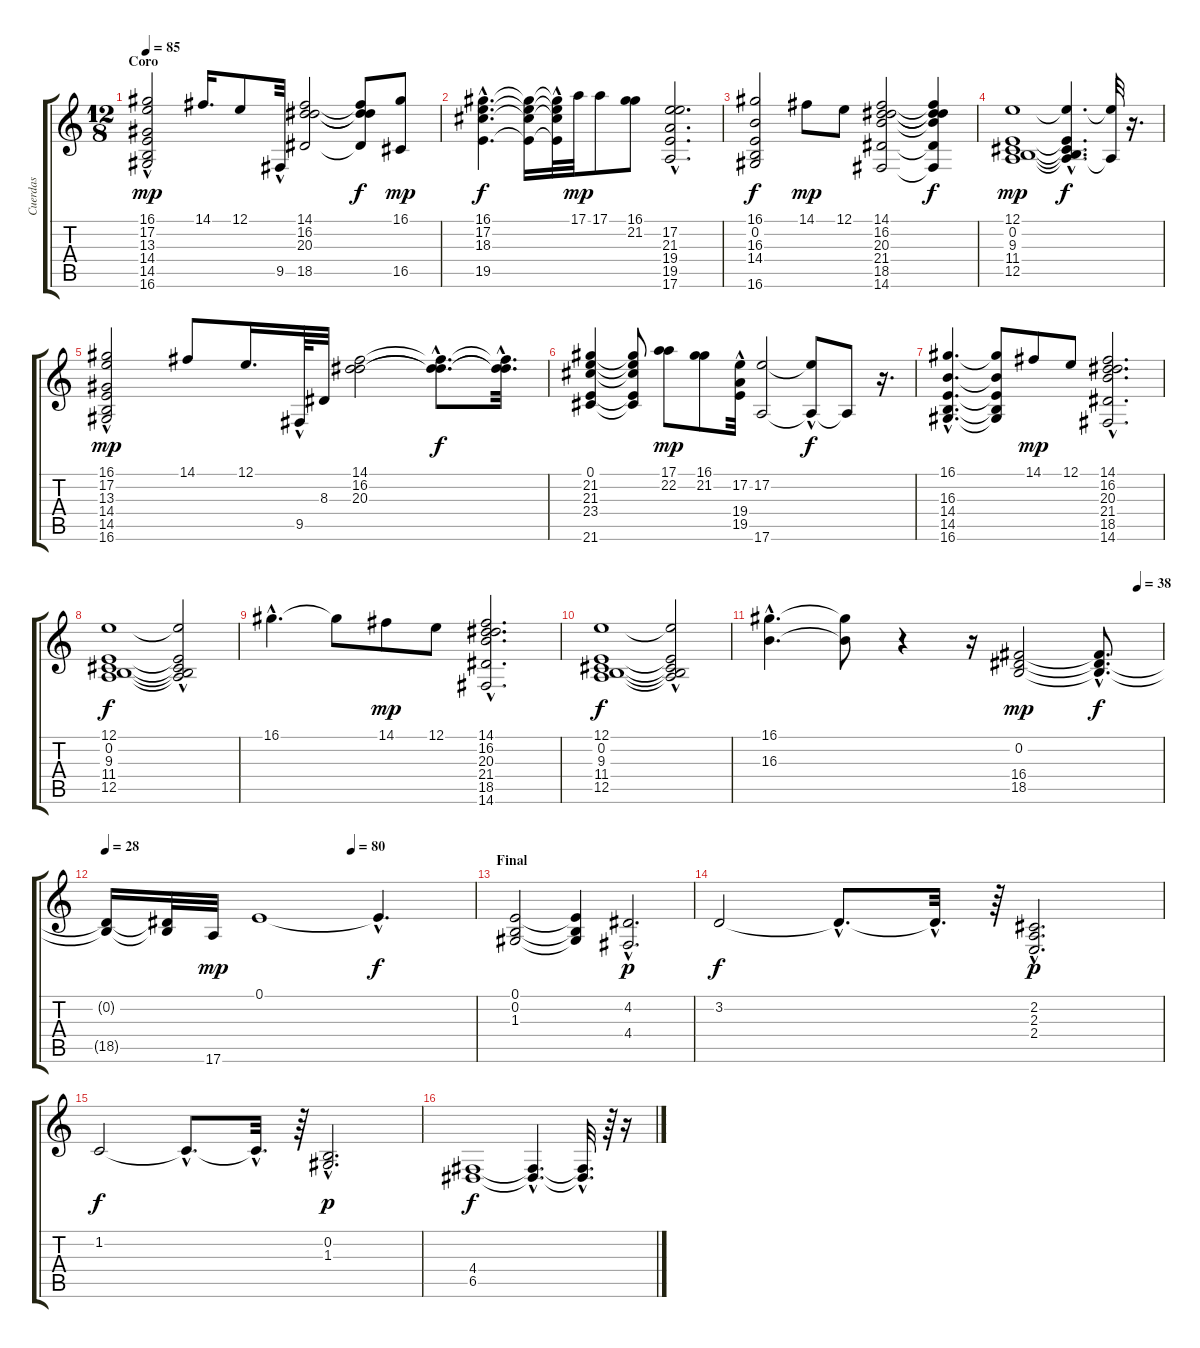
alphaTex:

\track ("Cuerdas" "Cuerdas") {instrument stringensemble2}
\staff {score tabs}
\tuning (E4 B3 G3 D3 A2 E2) {hide}
\ts (12 8)
\section ("" "Coro")
\tempo 85
\clef g2
\ks c
(16.1 17.2 13.3{hac} 14.4 14.5 16.6).2{dy mp} 14.1.16{d} 12.1.8 9.5{hac}.32 (14.1 16.2 20.3 18.5).2 (14.1{t} 16.2{t} 20.3{t} 18.5{t}).8{dy f} (16.1 16.5).8{dy mp} |
(16.1{hac} 17.2{hac} 18.3{hac} 19.5{hac}).4{d dy f} (16.1{t} 17.2{t} 18.3{t} 19.5{t}).16 (16.1{hac t} 17.2{t} 18.3{t} 19.5{hac t}).32 17.1.32{dy mp} 17.1.8 (16.1 21.2).8 (17.2{hac} 21.3 19.4{hac} 19.5 17.6).2{d} |
(16.1 0.2 16.3 14.4 16.6).2{dy f} 14.1.8{dy mp} 12.1.8 (14.1 16.2 20.3 21.4 18.5 14.6).2 (14.1{t} 16.2{t} 20.3{t} 21.4{t} 18.5{t} 14.6{t}).4{dy f} |
(12.1 0.2 9.3 11.4 12.5).1{dy mp} (12.1{hac t} 0.2{hac t} 9.3{hac t} 11.4{hac t} 12.5{hac t}).4{d dy f} (12.1{t} 12.5{t}).32 r.16{d} |
(16.1 17.2 13.3{hac} 14.4 14.5 16.6).2{dy mp} 14.1.8 12.1.16{d} 9.5{hac}.64 8.3.32 (14.1 16.2 20.3).2 (14.1{hac t} 16.2{hac t} 20.3{hac t}).8{d dy f} (14.1{t} 16.2{hac t} 20.3{t}).32{d} |
(0.1 21.2 21.3 23.4 21.6).4 (0.1{t} 21.2{t} 21.3{t} 23.4{t} 21.6{t}).8 (17.1 22.2).8{dy mp} (16.1 21.2).8 (17.2 19.4{hac} 19.5).32 (17.2 17.6).2 (17.2{hac t} 17.6{t}).8{dy f} 17.6{t}.8 r.16{d} |
(16.1{hac} 16.3{hac} 14.4{hac} 14.5{hac} 16.6{hac}).4{d} (16.1{t} 16.3{t} 14.4{t} 14.5{t} 16.6{t}).8 14.1.8{dy mp} 12.1.8 (14.1 16.2{hac} 20.3{hac} 21.4 18.5 14.6).2{d} |
(12.1 0.2 9.3 11.4 12.5).1{dy f} (12.1{hac t} 0.2{t} 9.3{t} 11.4{t} 12.5{hac t}).2 |
16.1{hac}.4{d} 16.1{t}.8 14.1.8{dy mp} 12.1.8 (14.1 16.2{hac} 20.3{hac} 21.4 18.5 14.6).2{d} |
(12.1 0.2 9.3 11.4 12.5).1{dy f} (12.1{hac t} 0.2{t} 9.3{t} 11.4{t} 12.5{hac t}).2 |
\tempo (38 0.9375)
(16.1{hac} 16.3{hac}).4{d} (16.1{t} 16.3{t}).8 r.4 r.16 (0.2 16.4 18.5).2{dy mp} (0.2{hac t} 16.4{t} 18.5{hac t}).8{d dy f} |
\tempo 28
\tempo (80 0.6666666666666666)
(0.2{t} 18.5{t}).16 (0.2{t} 18.5{t}).32 17.6.32{dy mp} 0.1.1 0.1{hac t}.4{d dy f} |
\section ("" "Final")
(0.1 0.2 1.3).2 (0.1{t} 0.2{t} 1.3{t}).4 (4.2{hac} 4.4).2{d dy p} |
3.2.2{dy f} 3.2{hac t}.8{d} 3.2{hac t}.32{d} r.64 (2.2{hac} 2.3 2.4).2{d dy p} |
1.2.2{dy f} 1.2{hac t}.8{d} 1.2{hac t}.32{d} r.64 (0.2 1.3{hac}).2{d dy p} |
(4.4 6.5).1{dy f} (4.4{hac t} 6.5{hac t}).4{d} (4.4{hac t} 6.5{t}).32{d} r.64 r.16
